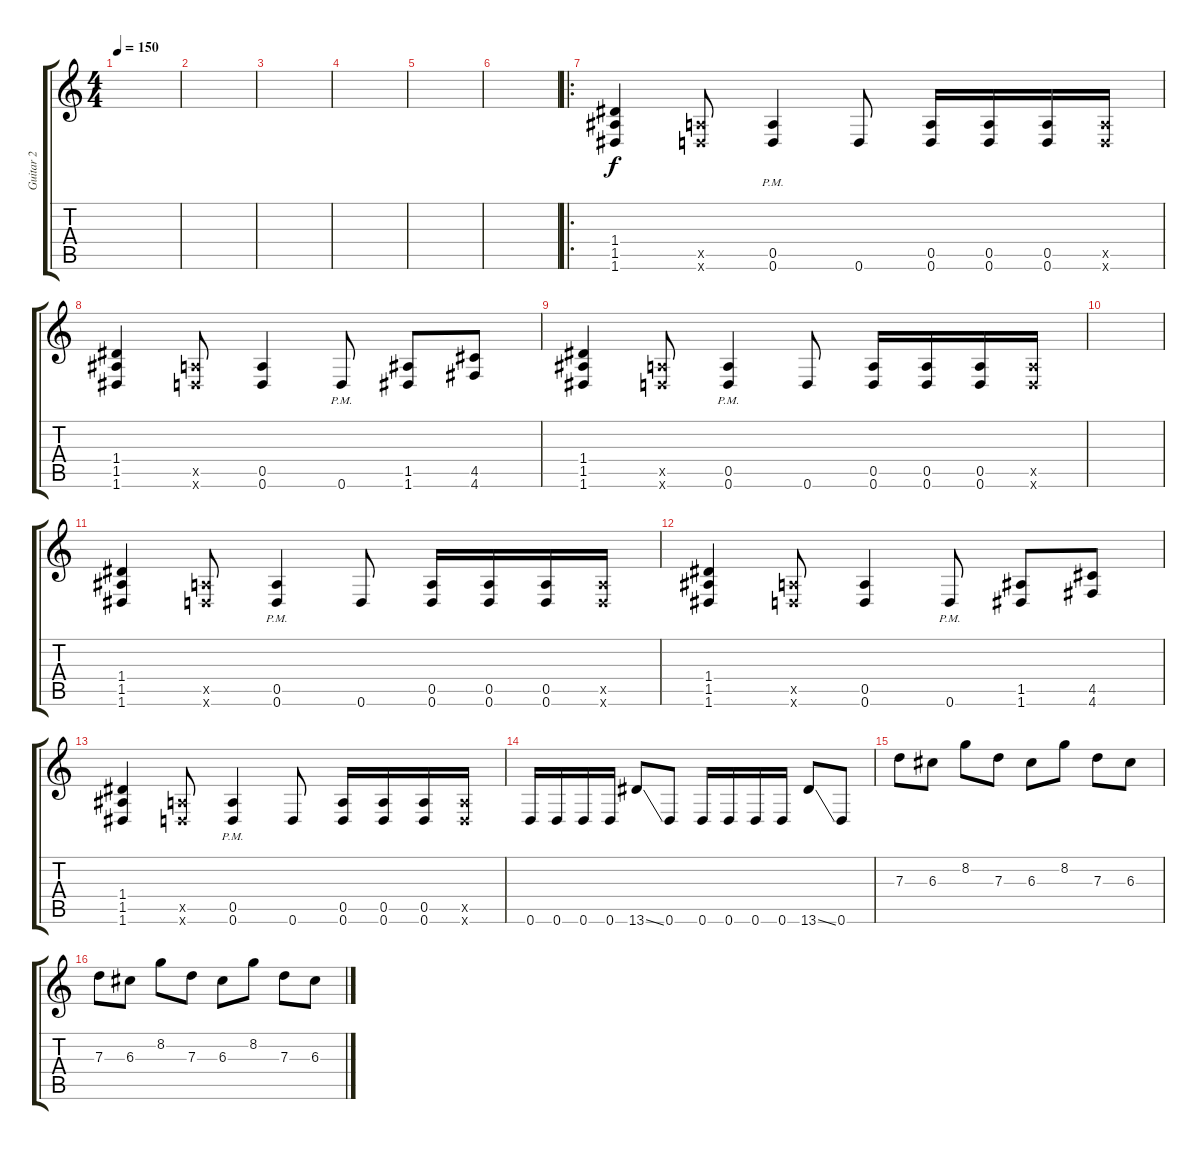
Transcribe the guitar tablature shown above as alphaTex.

\track ("Guitar 2" "Guitar 2") {instrument distortionguitar}
\staff {score tabs}
\tuning (E4 B3 G3 D3 A2 D2) {hide}
\ts (4 4)
\tempo 150
\clef g2
\ks c
|
|
|
|
|
|
\ro
(1.4 1.5 1.6).4 (0.5{x} 0.6{x}).8 (0.5{pm} 0.6).4 0.6.8 (0.5 0.6).16 (0.5 0.6).16 (0.5 0.6).16 (0.5{x} 0.6{x}).16 |
(1.4 1.5 1.6).4 (0.5{x} 0.6{x}).8 (0.5 0.6).4 0.6{pm}.8 (1.5 1.6).8 (4.5 4.6).8 |
(1.4 1.5 1.6).4 (0.5{x} 0.6{x}).8 (0.5{pm} 0.6).4 0.6.8 (0.5 0.6).16 (0.5 0.6).16 (0.5 0.6).16 (0.5{x} 0.6{x}).16 |
|
(1.4 1.5 1.6).4 (0.5{x} 0.6{x}).8 (0.5{pm} 0.6).4 0.6.8 (0.5 0.6).16 (0.5 0.6).16 (0.5 0.6).16 (0.5{x} 0.6{x}).16 |
(1.4 1.5 1.6).4 (0.5{x} 0.6{x}).8 (0.5 0.6).4 0.6{pm}.8 (1.5 1.6).8 (4.5 4.6).8 |
(1.4 1.5 1.6).4 (0.5{x} 0.6{x}).8 (0.5{pm} 0.6).4 0.6.8 (0.5 0.6).16 (0.5 0.6).16 (0.5 0.6).16 (0.5{x} 0.6{x}).16 |
0.6.16 0.6.16 0.6.16 0.6.16 13.6{ss}.8 0.6.8 0.6.16 0.6.16 0.6.16 0.6.16 13.6{ss}.8 0.6.8 |
7.3.8 6.3.8 8.2.8 7.3.8 6.3.8 8.2.8 7.3.8 6.3.8 |
7.3.8 6.3.8 8.2.8 7.3.8 6.3.8 8.2.8 7.3.8 6.3.8
